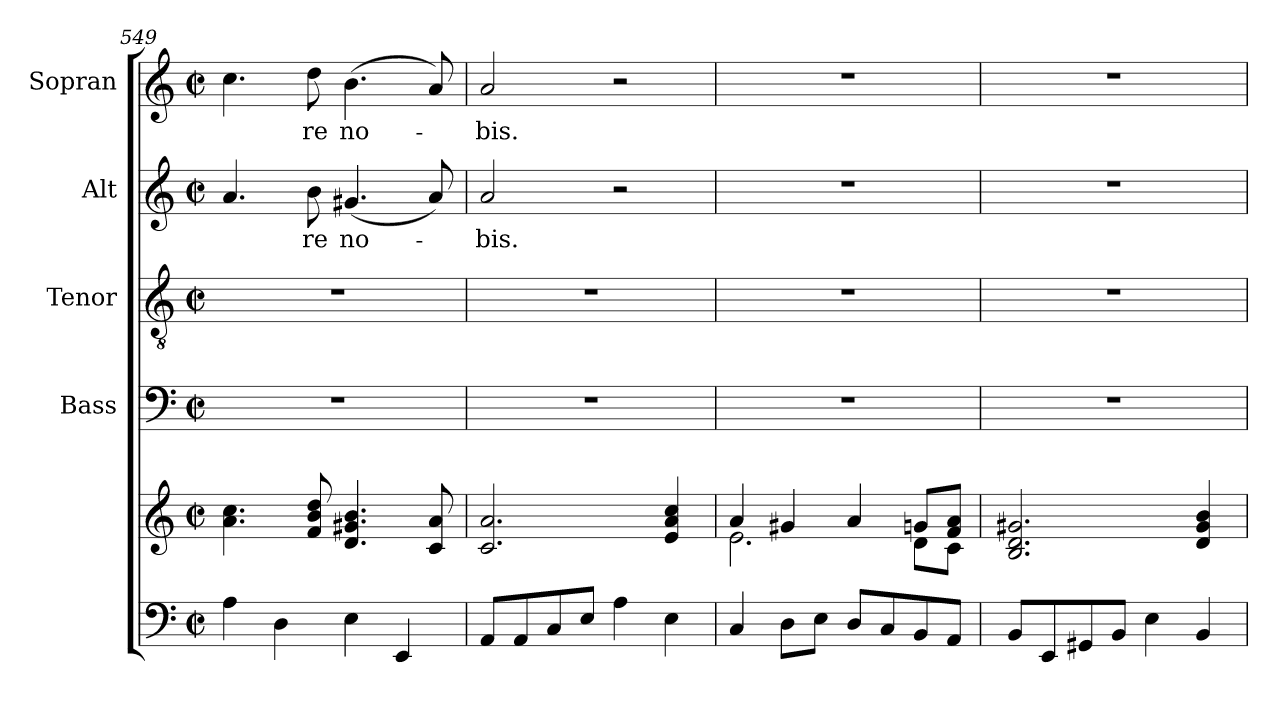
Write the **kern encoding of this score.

**kern	**kern	**kern	**kern	**kern	**text	**kern	**text
*part5	*part5	*part4	*part3	*part2	*part2	*part1	*part1
*staff6	*staff5	*staff4	*staff3	*staff2	*staff2	*staff1	*staff1
*	*	*I"Bass	*I"Tenor	*I"Alt	*	*I"Sopran	*
*	*	*I'B.	*I'T.	*I'A.	*	*I'S.	*
*clefF4	*clefG2	*clefF4	*clefGv2	*clefG2	*	*clefG2	*
*k[]	*k[]	*k[]	*k[]	*k[]	*	*k[]	*
*C:	*C:	*C:	*C:	*C:	*	*C:	*
*M2/2	*M2/2	*M2/2	*M2/2	*M2/2	*	*M2/2	*
*met(c|)	*met(c|)	*met(c|)	*met(c|)	*met(c|)	*	*met(c|)	*
=549	=549	=549	=549	=549	=549	=549	=549
4A\	4.a\ 4.cc\	1r	1r	4.a/	.	4.cc\	.
4D\	.	.	.	.	.	.	.
!	!	!	!	!	!LO:LY:b	!	!LO:LY:b
.	8f/ 8b/ 8dd/	.	.	8b\	-re	8dd\	-re
!	!	!	!	!	!LO:LY:b	!	!LO:LY:b
4E\	4.d/ 4.g#X/ 4.b/	.	.	(<4.g#X/	no-	(>4.b\	no-
4EE/	.	.	.	.	.	.	.
.	8c/ 8a/	.	.	8a/)	.	8a/)	.
=550	=550	=550	=550	=550	=550	=550	=550
!	!	!	!	!	!LO:LY:b	!	!LO:LY:b
8AA/L	2.c/ 2.a/	1r	1r	2a/	-bis.	2a/	-bis.
8AA/	.	.	.	.	.	.	.
8C/	.	.	.	.	.	.	.
8E/J	.	.	.	.	.	.	.
4A\	.	.	.	2r	.	2r	.
4E\	4e/ 4a/ 4cc/	.	.	.	.	.	.
=551	=551	=551	=551	=551	=551	=551	=551
*	*^	*	*	*	*	*	*
4C/	4a/	2.e\	1r	1r	1r	.	1r	.
8D\L	4g#X/	.	.	.	.	.	.	.
8E\J	.	.	.	.	.	.	.	.
8D/L	4a/	.	.	.	.	.	.	.
8C/	.	.	.	.	.	.	.	.
8BB/	8gn/L	8d\L	.	.	.	.	.	.
8AA/J	8f/ 8a/J	8c\J	.	.	.	.	.	.
*	*v	*v	*	*	*	*	*	*
!!LO:LB:g=z
=552	=552	=552	=552	=552	=552	=552	=552
8BB/L	2.B/ 2.d/ 2.g#X/	1r	1r	1r	.	1r	.
8EE/	.	.	.	.	.	.	.
8GG#X/	.	.	.	.	.	.	.
8BB/J	.	.	.	.	.	.	.
4E\	.	.	.	.	.	.	.
4BB/	4d/ 4g#/ 4b/	.	.	.	.	.	.
=	=	=	=	=	=	=	=
*-	*-	*-	*-	*-	*-	*-	*-
